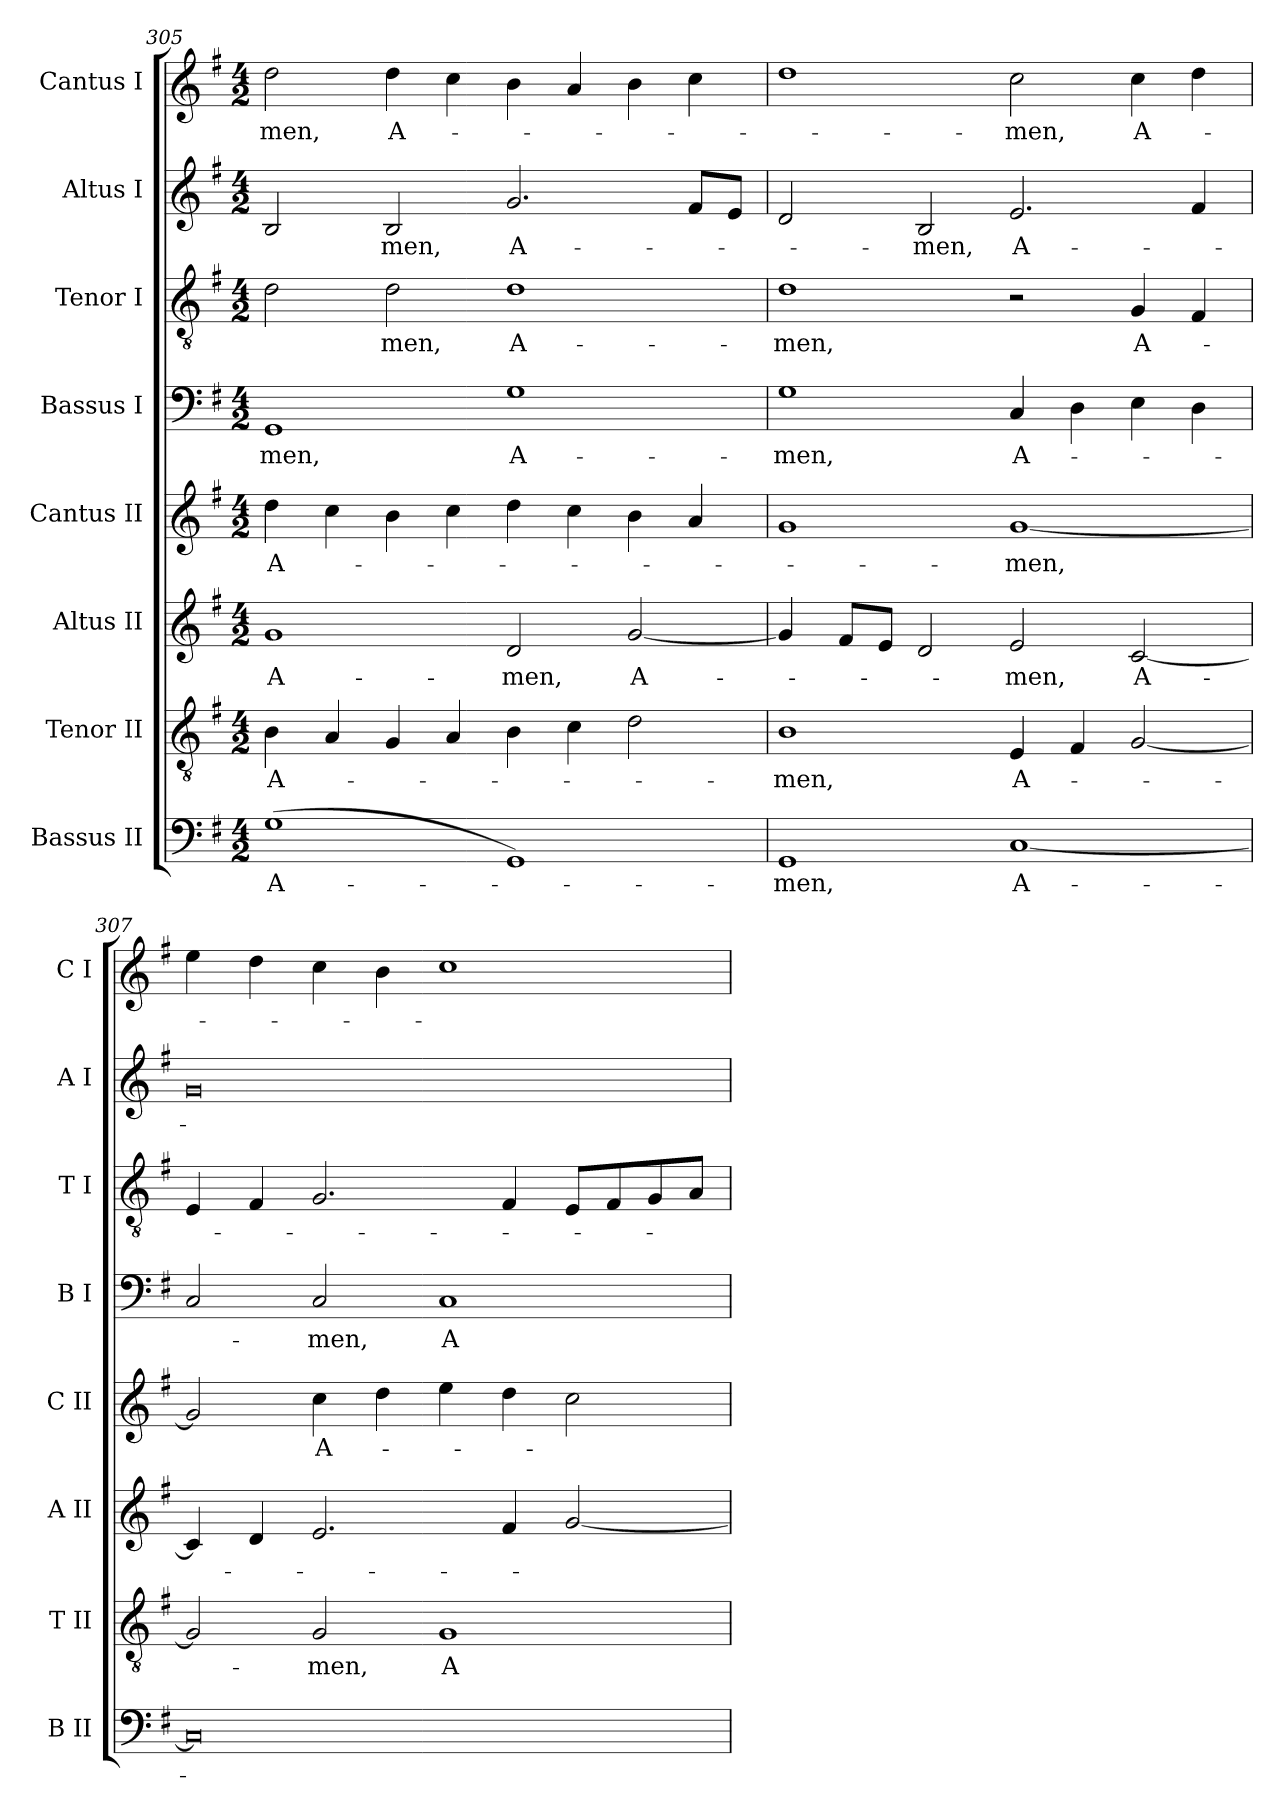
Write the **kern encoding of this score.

**kern	**text	**kern	**text	**kern	**text	**kern	**text	**kern	**text	**kern	**text	**kern	**text	**kern	**text
*part8	*part8	*part7	*part7	*part6	*part6	*part5	*part5	*part4	*part4	*part3	*part3	*part2	*part2	*part1	*part1
*staff8	*staff8	*staff7	*staff7	*staff6	*staff6	*staff5	*staff5	*staff4	*staff4	*staff3	*staff3	*staff2	*staff2	*staff1	*staff1
*I"Bassus II	*	*I"Tenor II	*	*I"Altus II	*	*I"Cantus II	*	*I"Bassus I	*	*I"Tenor I	*	*I"Altus I	*	*I"Cantus I	*
*I'B II	*	*I'T II	*	*I'A II	*	*I'C II	*	*I'B I	*	*I'T I	*	*I'A I	*	*I'C I	*
*clefF4	*	*clefGv2	*	*clefG2	*	*clefG2	*	*clefF4	*	*clefGv2	*	*clefG2	*	*clefG2	*
*k[f#]	*	*k[f#]	*	*k[f#]	*	*k[f#]	*	*k[f#]	*	*k[f#]	*	*k[f#]	*	*k[f#]	*
*G:	*	*G:	*	*G:	*	*G:	*	*G:	*	*G:	*	*G:	*	*G:	*
*M4/2	*	*M4/2	*	*M4/2	*	*M4/2	*	*M4/2	*	*M4/2	*	*M4/2	*	*M4/2	*
=305	=305	=305	=305	=305	=305	=305	=305	=305	=305	=305	=305	=305	=305	=305	=305
!	!LO:LY:b	!	!	!	!	!	!	!	!	!	!	!	!	!	!
!	!	!	!LO:LY:b	!	!	!	!	!	!	!	!	!	!	!	!
!	!	!	!	!	!LO:LY:b	!	!	!	!	!	!	!	!	!	!
!	!	!	!	!	!	!	!LO:LY:b	!	!	!	!	!	!	!	!
!	!	!	!	!	!	!	!	!	!LO:LY:b	!	!	!	!	!	!
!	!	!	!	!	!	!	!	!	!	!	!	!	!	!	!LO:LY:b
(>1G	A-	4B\	A-	1g	A-	4dd\	A-	1GG	-men,	2d\	.	2B/	.	2dd\	-men,
.	.	4A/	.	.	.	4cc\	.	.	.	.	.	.	.	.	.
!	!	!	!	!	!	!	!	!	!	!	!LO:LY:b	!	!	!	!
!	!	!	!	!	!	!	!	!	!	!	!	!	!LO:LY:b	!	!
!	!	!	!	!	!	!	!	!	!	!	!	!	!	!	!LO:LY:b
.	.	4G/	.	.	.	4b\	.	.	.	2d\	-men,	2B/	-men,	4dd\	A-
.	.	4A/	.	.	.	4cc\	.	.	.	.	.	.	.	4cc\	.
!	!	!	!	!	!LO:LY:b	!	!	!	!	!	!	!	!	!	!
!	!	!	!	!	!	!	!	!	!LO:LY:b	!	!	!	!	!	!
!	!	!	!	!	!	!	!	!	!	!	!LO:LY:b	!	!	!	!
!	!	!	!	!	!	!	!	!	!	!	!	!	!LO:LY:b	!	!
1GG)	.	4B\	.	2d/	-men,	4dd\	.	1G	A-	1d	A-	2.g/	A-	4b\	.
.	.	4c\	.	.	.	4cc\	.	.	.	.	.	.	.	4a/	.
!	!	!	!	!	!LO:LY:b	!	!	!	!	!	!	!	!	!	!
.	.	2d\	.	[2g/	A-	4b\	.	.	.	.	.	.	.	4b\	.
.	.	.	.	.	.	4a/	.	.	.	.	.	8f#/L	.	4cc\	.
.	.	.	.	.	.	.	.	.	.	.	.	8e/J	.	.	.
!!LO:LB:g=z
=306	=306	=306	=306	=306	=306	=306	=306	=306	=306	=306	=306	=306	=306	=306	=306
!	!LO:LY:b	!	!	!	!	!	!	!	!	!	!	!	!	!	!
!	!	!	!LO:LY:b	!	!	!	!	!	!	!	!	!	!	!	!
!	!	!	!	!	!	!	!	!	!LO:LY:b	!	!	!	!	!	!
!	!	!	!	!	!	!	!	!	!	!	!LO:LY:b	!	!	!	!
1GG	-men,	1B	-men,	4g/]	.	1g	.	1G	-men,	1d	-men,	2d/	.	1dd	.
.	.	.	.	8f#/L	.	.	.	.	.	.	.	.	.	.	.
.	.	.	.	8e/J	.	.	.	.	.	.	.	.	.	.	.
!	!	!	!	!	!	!	!	!	!	!	!	!	!LO:LY:b	!	!
.	.	.	.	2d/	.	.	.	.	.	.	.	2B/	-men,	.	.
!	!LO:LY:b	!	!	!	!	!	!	!	!	!	!	!	!	!	!
!	!	!	!LO:LY:b	!	!	!	!	!	!	!	!	!	!	!	!
!	!	!	!	!	!LO:LY:b	!	!	!	!	!	!	!	!	!	!
!	!	!	!	!	!	!	!LO:LY:b	!	!	!	!	!	!	!	!
!	!	!	!	!	!	!	!	!	!LO:LY:b	!	!	!	!	!	!
!	!	!	!	!	!	!	!	!	!	!	!	!	!LO:LY:b	!	!
!	!	!	!	!	!	!	!	!	!	!	!	!	!	!	!LO:LY:b
[1C	A-	4E/	A-	2e/	-men,	[1g	-men,	4C/	A-	2r	.	2.e/	A-	2cc\	-men,
.	.	4F#/	.	.	.	.	.	4D\	.	.	.	.	.	.	.
!	!	!	!	!	!LO:LY:b	!	!	!	!	!	!	!	!	!	!
!	!	!	!	!	!	!	!	!	!	!	!LO:LY:b	!	!	!	!
!	!	!	!	!	!	!	!	!	!	!	!	!	!	!	!LO:LY:b
.	.	[2G/	.	[2c/	A-	.	.	4E\	.	4G/	A-	.	.	4cc\	A-
.	.	.	.	.	.	.	.	4D\	.	4F#/	.	4f#/	.	4dd\	.
=307	=307	=307	=307	=307	=307	=307	=307	=307	=307	=307	=307	=307	=307	=307	=307
0C]	.	2G/]	.	4c/]	.	2g/]	.	2C/	.	4E/	.	0g	.	4ee\	.
.	.	.	.	4d/	.	.	.	.	.	4F#/	.	.	.	4dd\	.
!	!	!	!LO:LY:b	!	!	!	!	!	!	!	!	!	!	!	!
!	!	!	!	!	!	!	!LO:LY:b	!	!	!	!	!	!	!	!
!	!	!	!	!	!	!	!	!	!LO:LY:b	!	!	!	!	!	!
.	.	2G/	-men,	2.e/	.	4cc\	A-	2C/	-men,	2.G/	.	.	.	4cc\	.
.	.	.	.	.	.	4dd\	.	.	.	.	.	.	.	4b\	.
!	!	!	!LO:LY:b	!	!	!	!	!	!	!	!	!	!	!	!
!	!	!	!	!	!	!	!	!	!LO:LY:b	!	!	!	!	!	!
.	.	1G	A-	.	.	4ee\	.	1C	A-	.	.	.	.	1cc	.
.	.	.	.	4f#/	.	4dd\	.	.	.	4F#/	.	.	.	.	.
.	.	.	.	[2g/	.	2cc\	.	.	.	8E/L	.	.	.	.	.
.	.	.	.	.	.	.	.	.	.	8F#/	.	.	.	.	.
.	.	.	.	.	.	.	.	.	.	8G/	.	.	.	.	.
.	.	.	.	.	.	.	.	.	.	8A/J	.	.	.	.	.
=	=	=	=	=	=	=	=	=	=	=	=	=	=	=	=
*-	*-	*-	*-	*-	*-	*-	*-	*-	*-	*-	*-	*-	*-	*-	*-
